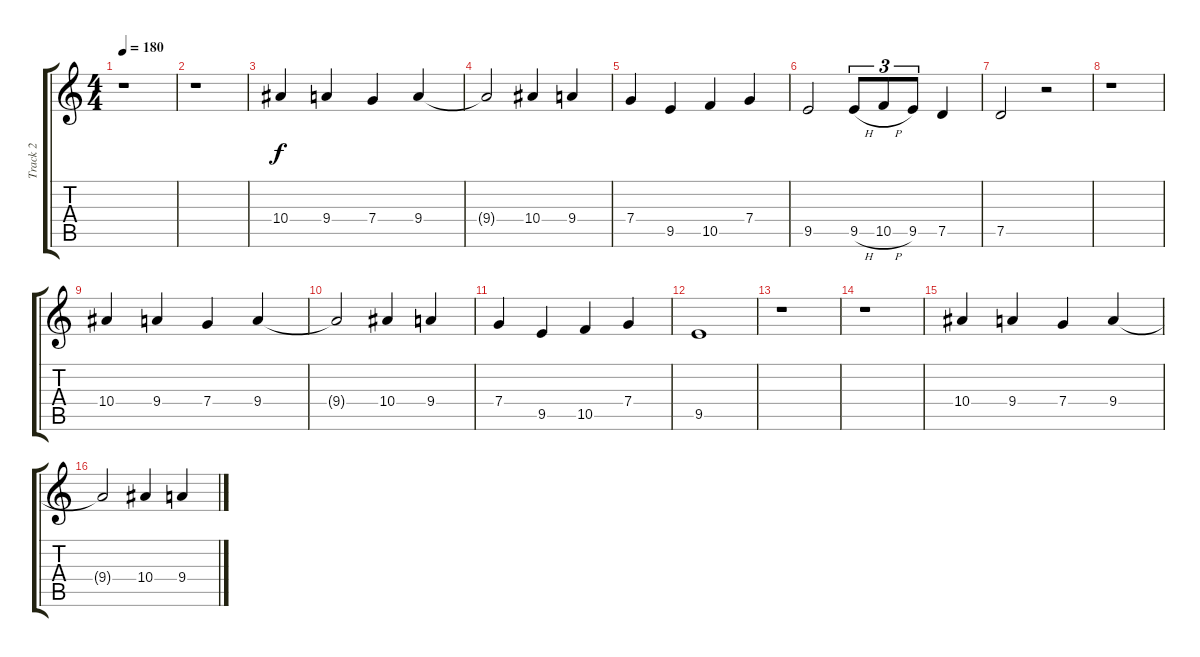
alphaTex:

\track ("Track 2" "Track 2") {instrument acousticguitarsteel}
\staff {score tabs}
\tuning (D4 A3 F3 C3 G2 D2) {hide}
\ts (4 4)
\tempo 180
\clef g2
\ks c
r.1{dy f} |
r.1 |
10.4.4 9.4.4 7.4.4 9.4.4 |
9.4{t}.2 10.4.4 9.4.4 |
7.4.4 9.5.4 10.5.4 7.4.4 |
9.5.2 9.5{h}.8{tu (3 2)} 10.5{h}.8{tu (3 2)} 9.5.8{tu (3 2)} 7.5.4 |
7.5.2 r.2 |
r.1 |
10.4.4 9.4.4 7.4.4 9.4.4 |
9.4{t}.2 10.4.4 9.4.4 |
7.4.4 9.5.4 10.5.4 7.4.4 |
9.5.1 |
r.1 |
r.1 |
10.4.4 9.4.4 7.4.4 9.4.4 |
9.4{t}.2 10.4.4 9.4.4
